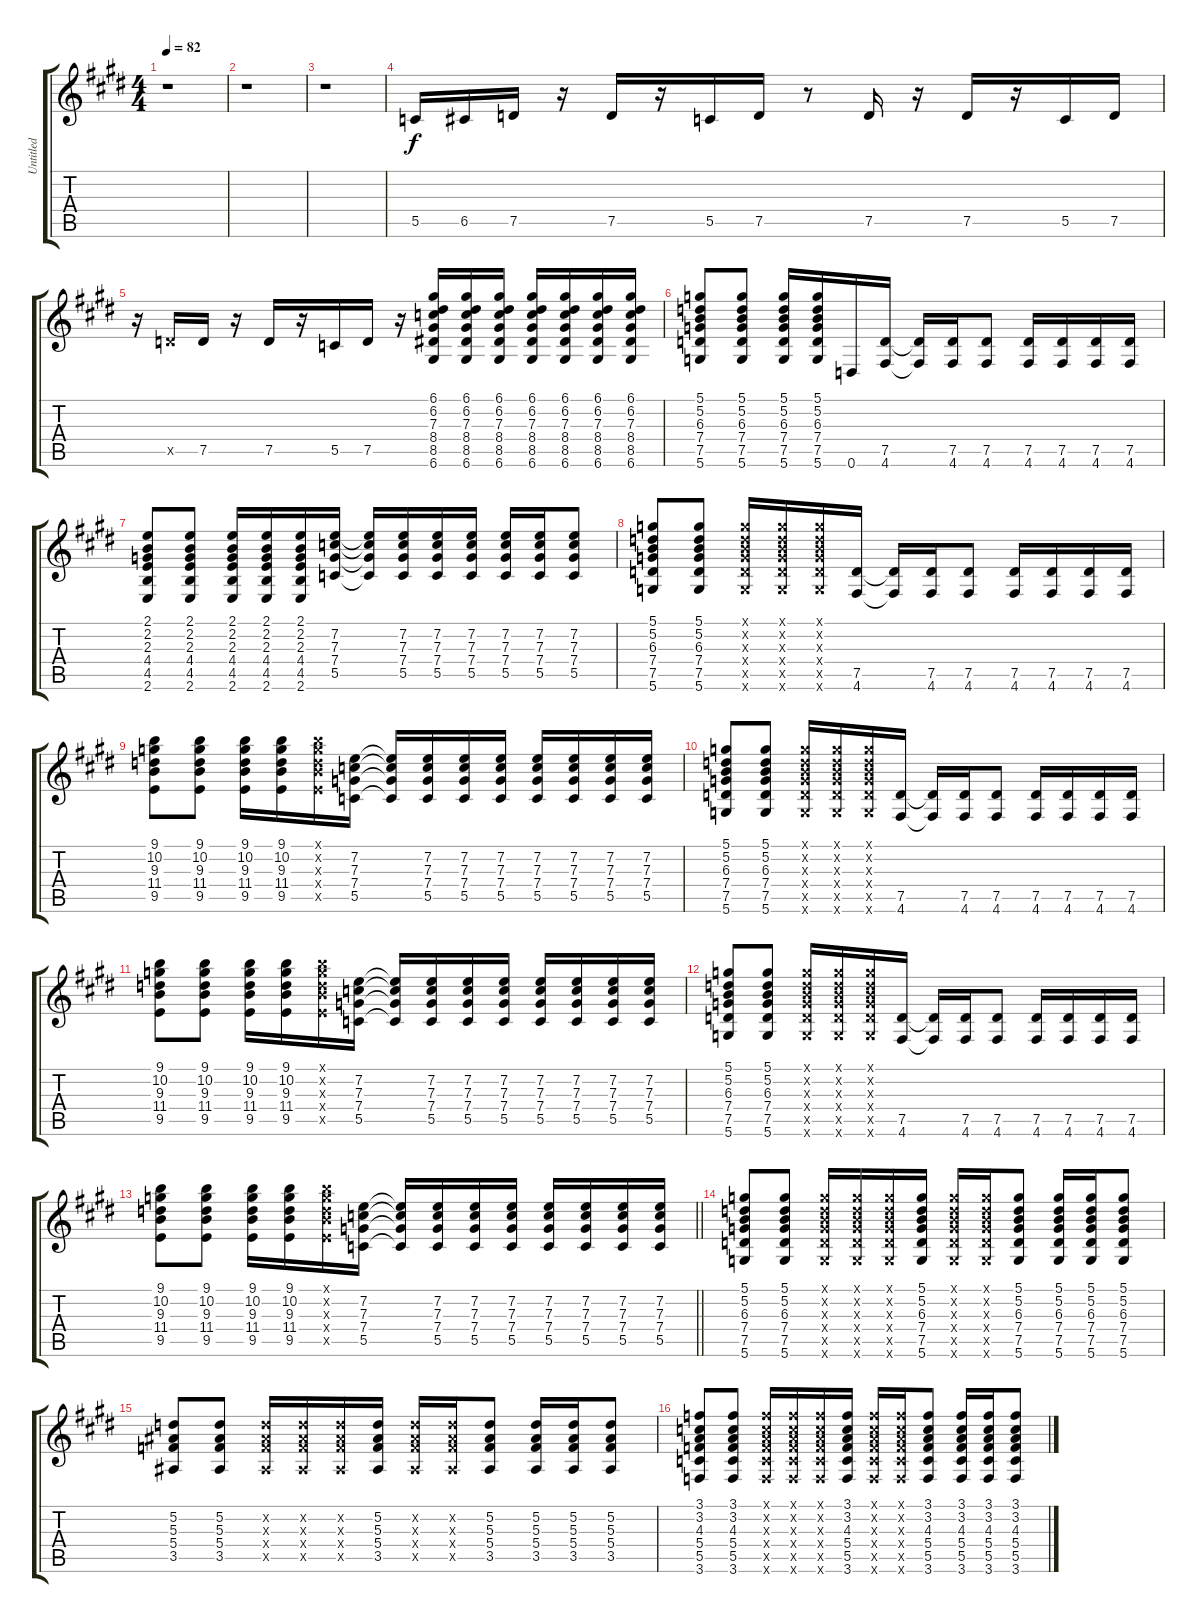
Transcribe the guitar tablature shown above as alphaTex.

\track ("Untitled" "Untitled") {instrument overdrivenguitar}
\staff {score tabs}
\tuning (D4 A3 F3 C3 G2 D2) {hide}
\ts (4 4)
\tempo 82
\clef g2
\ks e
r.1{dy f} |
\ks c#minor
r.1 |
r.1 |
\ks e
5.5.16 6.5.16 7.5.16 r.16 7.5.16 r.16 5.5.16 7.5.16 r.8 7.5.16 r.16 7.5.16 r.16 5.5.16 7.5.16 |
\ks c#minor
r.16 7.5{x}.16 7.5.16 r.16 7.5.16 r.16 5.5.16 7.5.16 r.16 (6.1 6.2 7.3 8.4 8.5 6.6).16 (6.1 6.2 7.3 8.4 8.5 6.6).16 (6.1 6.2 7.3 8.4 8.5 6.6).16 (6.1 6.2 7.3 8.4 8.5 6.6).16 (6.1 6.2 7.3 8.4 8.5 6.6).16 (6.1 6.2 7.3 8.4 8.5 6.6).16 (6.1 6.2 7.3 8.4 8.5 6.6).16 |
\ks e
(5.1 5.2 6.3 7.4 7.5 5.6).8 (5.1 5.2 6.3 7.4 7.5 5.6).8 (5.1 5.2 6.3 7.4 7.5 5.6).16 (5.1 5.2 6.3 7.4 7.5 5.6).16 0.6.16 (7.5 4.6).16 (7.5{t} 4.6{t}).16 (7.5 4.6).16 (7.5 4.6).8 (7.5 4.6).16 (7.5 4.6).16 (7.5 4.6).16 (7.5 4.6).16 |
\ks c#minor
(2.1 2.2 2.3 4.4 4.5 2.6).8 (2.1 2.2 2.3 4.4 4.5 2.6).8 (2.1 2.2 2.3 4.4 4.5 2.6).16 (2.1 2.2 2.3 4.4 4.5 2.6).16 (2.1 2.2 2.3 4.4 4.5 2.6).16 (7.2 7.3 7.4 5.5).16 (7.2{t} 7.3{t} 7.4{t} 5.5{t}).16 (7.2 7.3 7.4 5.5).16 (7.2 7.3 7.4 5.5).16 (7.2 7.3 7.4 5.5).16 (7.2 7.3 7.4 5.5).16 (7.2 7.3 7.4 5.5).16 (7.2 7.3 7.4 5.5).8 |
(5.1 5.2 6.3 7.4 7.5 5.6).8 (5.1 5.2 6.3 7.4 7.5 5.6).8 (5.1{x} 5.2{x} 6.3{x} 7.4{x} 7.5{x} 5.6{x}).16 (5.1{x} 5.2{x} 6.3{x} 7.4{x} 7.5{x} 5.6{x}).16 (5.1{x} 5.2{x} 6.3{x} 7.4{x} 7.5{x} 5.6{x}).16 (7.5 4.6).16 (7.5{t} 4.6{t}).16 (7.5 4.6).16 (7.5 4.6).8 (7.5 4.6).16 (7.5 4.6).16 (7.5 4.6).16 (7.5 4.6).16 |
\ks e
(9.1 10.2 9.3 11.4 9.5).8 (9.1 10.2 9.3 11.4 9.5).8 (9.1 10.2 9.3 11.4 9.5).16 (9.1 10.2 9.3 11.4 9.5).16 (9.1{x} 10.2{x} 9.3{x} 11.4{x} 9.5{x}).16 (7.2 7.3 7.4 5.5).16 (7.2{t} 7.3{t} 7.4{t} 5.5{t}).16 (7.2 7.3 7.4 5.5).16 (7.2 7.3 7.4 5.5).16 (7.2 7.3 7.4 5.5).16 (7.2 7.3 7.4 5.5).16 (7.2 7.3 7.4 5.5).16 (7.2 7.3 7.4 5.5).16 (7.2 7.3 7.4 5.5).16 |
\ks c#minor
(5.1 5.2 6.3 7.4 7.5 5.6).8 (5.1 5.2 6.3 7.4 7.5 5.6).8 (5.1{x} 5.2{x} 6.3{x} 7.4{x} 7.5{x} 5.6{x}).16 (5.1{x} 5.2{x} 6.3{x} 7.4{x} 7.5{x} 5.6{x}).16 (5.1{x} 5.2{x} 6.3{x} 7.4{x} 7.5{x} 5.6{x}).16 (7.5 4.6).16 (7.5{t} 4.6{t}).16 (7.5 4.6).16 (7.5 4.6).8 (7.5 4.6).16 (7.5 4.6).16 (7.5 4.6).16 (7.5 4.6).16 |
(9.1 10.2 9.3 11.4 9.5).8 (9.1 10.2 9.3 11.4 9.5).8 (9.1 10.2 9.3 11.4 9.5).16 (9.1 10.2 9.3 11.4 9.5).16 (9.1{x} 10.2{x} 9.3{x} 11.4{x} 9.5{x}).16 (7.2 7.3 7.4 5.5).16 (7.2{t} 7.3{t} 7.4{t} 5.5{t}).16 (7.2 7.3 7.4 5.5).16 (7.2 7.3 7.4 5.5).16 (7.2 7.3 7.4 5.5).16 (7.2 7.3 7.4 5.5).16 (7.2 7.3 7.4 5.5).16 (7.2 7.3 7.4 5.5).16 (7.2 7.3 7.4 5.5).16 |
(5.1 5.2 6.3 7.4 7.5 5.6).8 (5.1 5.2 6.3 7.4 7.5 5.6).8 (5.1{x} 5.2{x} 6.3{x} 7.4{x} 7.5{x} 5.6{x}).16 (5.1{x} 5.2{x} 6.3{x} 7.4{x} 7.5{x} 5.6{x}).16 (5.1{x} 5.2{x} 6.3{x} 7.4{x} 7.5{x} 5.6{x}).16 (7.5 4.6).16 (7.5{t} 4.6{t}).16 (7.5 4.6).16 (7.5 4.6).8 (7.5 4.6).16 (7.5 4.6).16 (7.5 4.6).16 (7.5 4.6).16 |
\barLineRight lightlight
\ks e
(9.1 10.2 9.3 11.4 9.5).8 (9.1 10.2 9.3 11.4 9.5).8 (9.1 10.2 9.3 11.4 9.5).16 (9.1 10.2 9.3 11.4 9.5).16 (9.1{x} 10.2{x} 9.3{x} 11.4{x} 9.5{x}).16 (7.2 7.3 7.4 5.5).16 (7.2{t} 7.3{t} 7.4{t} 5.5{t}).16 (7.2 7.3 7.4 5.5).16 (7.2 7.3 7.4 5.5).16 (7.2 7.3 7.4 5.5).16 (7.2 7.3 7.4 5.5).16 (7.2 7.3 7.4 5.5).16 (7.2 7.3 7.4 5.5).16 (7.2 7.3 7.4 5.5).16 |
\section ("" " ")
\ks c#minor
(5.1 5.2 6.3 7.4 7.5 5.6).8 (5.1 5.2 6.3 7.4 7.5 5.6).8 (5.1{x} 5.2{x} 6.3{x} 7.4{x} 7.5{x} 5.6{x}).16 (5.1{x} 5.2{x} 6.3{x} 7.4{x} 7.5{x} 5.6{x}).16 (5.1{x} 5.2{x} 6.3{x} 7.4{x} 7.5{x} 5.6{x}).16 (5.1 5.2 6.3 7.4 7.5 5.6).16 (5.1{x} 5.2{x} 6.3{x} 7.4{x} 7.5{x} 5.6{x}).16 (5.1{x} 5.2{x} 6.3{x} 7.4{x} 7.5{x} 5.6{x}).16 (5.1 5.2 6.3 7.4 7.5 5.6).8 (5.1 5.2 6.3 7.4 7.5 5.6).16 (5.1 5.2 6.3 7.4 7.5 5.6).16 (5.1 5.2 6.3 7.4 7.5 5.6).8 |
(5.2 5.3 5.4 3.5).8 (5.2 5.3 5.4 3.5).8 (5.2{x} 5.3{x} 5.4{x} 3.5{x}).16 (5.2{x} 5.3{x} 5.4{x} 3.5{x}).16 (5.2{x} 5.3{x} 5.4{x} 3.5{x}).16 (5.2 5.3 5.4 3.5).16 (5.2{x} 5.3{x} 5.4{x} 3.5{x}).16 (5.2{x} 5.3{x} 5.4{x} 3.5{x}).16 (5.2 5.3 5.4 3.5).8 (5.2 5.3 5.4 3.5).16 (5.2 5.3 5.4 3.5).16 (5.2 5.3 5.4 3.5).8 |
\ks e
(3.1 3.2 4.3 5.4 5.5 3.6).8 (3.1 3.2 4.3 5.4 5.5 3.6).8 (3.1{x} 3.2{x} 4.3{x} 5.4{x} 5.5{x} 3.6{x}).16 (3.1{x} 3.2{x} 4.3{x} 5.4{x} 5.5{x} 3.6{x}).16 (3.1{x} 3.2{x} 4.3{x} 5.4{x} 5.5{x} 3.6{x}).16 (3.1 3.2 4.3 5.4 5.5 3.6).16 (3.1{x} 3.2{x} 4.3{x} 5.4{x} 5.5{x} 3.6{x}).16 (3.1{x} 3.2{x} 4.3{x} 5.4{x} 5.5{x} 3.6{x}).16 (3.1 3.2 4.3 5.4 5.5 3.6).8 (3.1 3.2 4.3 5.4 5.5 3.6).16 (3.1 3.2 4.3 5.4 5.5 3.6).16 (3.1 3.2 4.3 5.4 5.5 3.6).8
